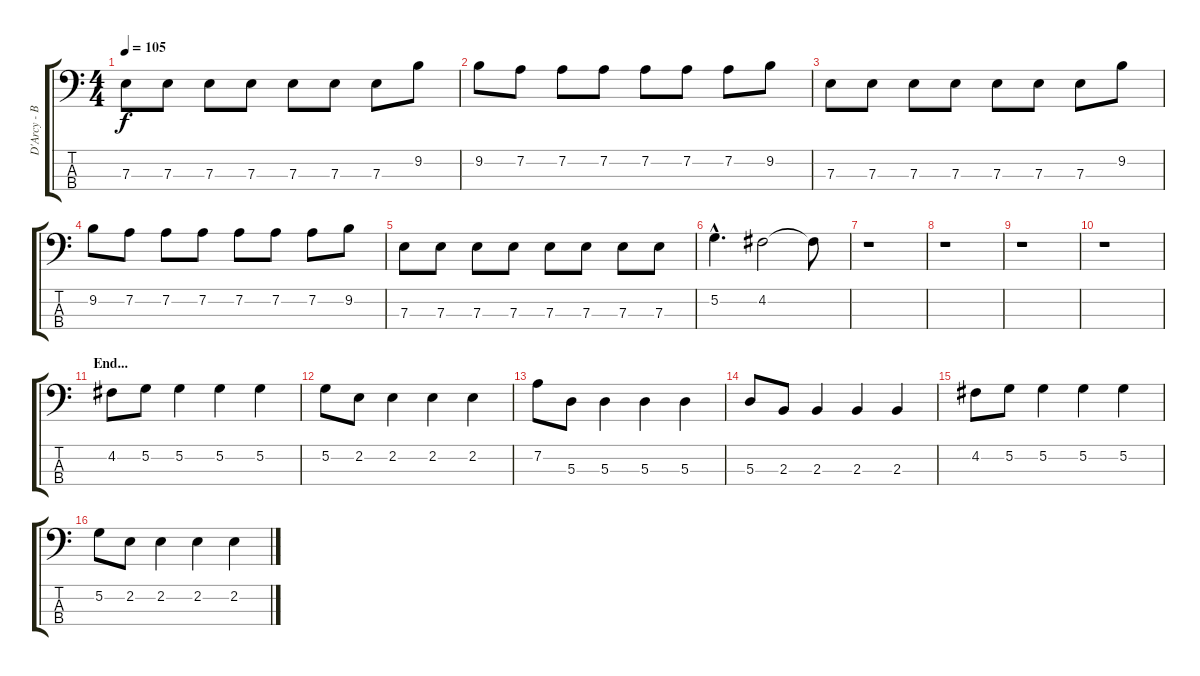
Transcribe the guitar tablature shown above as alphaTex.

\track ("D'Arcy - Bass" "D'Arcy - B") {instrument electricbassfinger}
\staff {score tabs}
\tuning (G2 D2 A1 E1) {hide}
\ts (4 4)
\tempo 105
\clef f4
\ks c
7.3.8{dy f} 7.3.8 7.3.8 7.3.8 7.3.8 7.3.8 7.3.8 9.2.8 |
9.2.8 7.2.8 7.2.8 7.2.8 7.2.8 7.2.8 7.2.8 9.2.8 |
7.3.8 7.3.8 7.3.8 7.3.8 7.3.8 7.3.8 7.3.8 9.2.8 |
9.2.8 7.2.8 7.2.8 7.2.8 7.2.8 7.2.8 7.2.8 9.2.8 |
7.3.8 7.3.8 7.3.8 7.3.8 7.3.8 7.3.8 7.3.8 7.3.8 |
5.2{hac}.4{d} 4.2.2 4.2{t}.8 |
r.1 |
r.1 |
r.1 |
r.1 |
\section ("" "End...")
4.2.8 5.2.8 5.2.4 5.2.4 5.2.4 |
5.2.8 2.2.8 2.2.4 2.2.4 2.2.4 |
7.2.8 5.3.8 5.3.4 5.3.4 5.3.4 |
5.3.8 2.3.8 2.3.4 2.3.4 2.3.4 |
4.2.8 5.2.8 5.2.4 5.2.4 5.2.4 |
5.2.8 2.2.8 2.2.4 2.2.4 2.2.4
